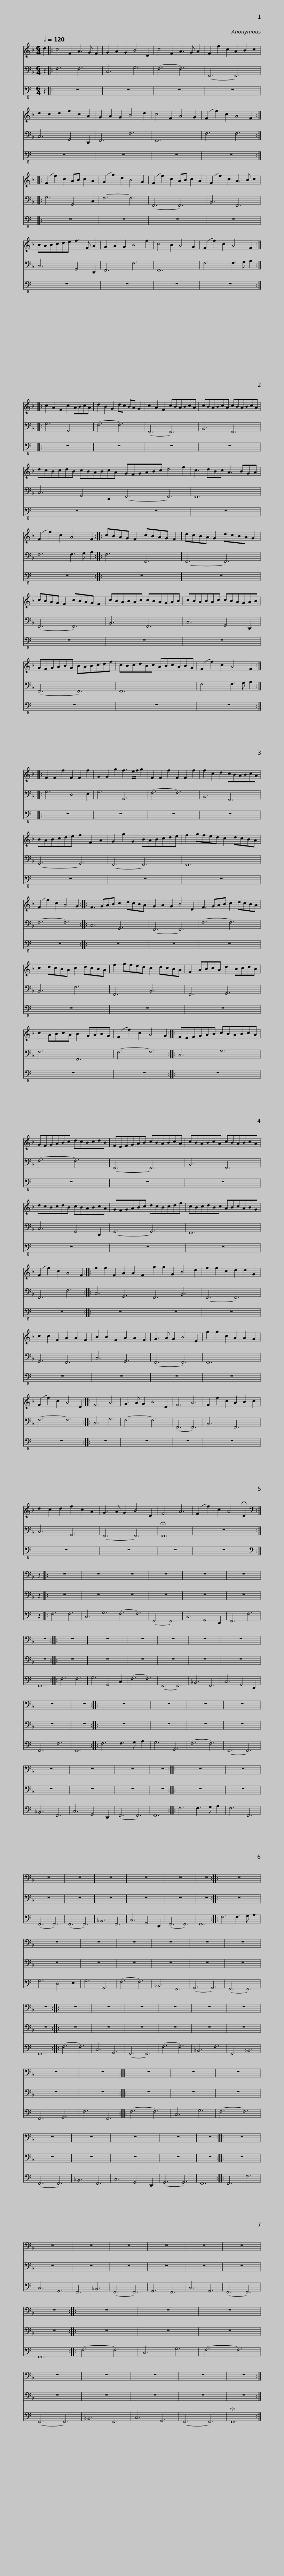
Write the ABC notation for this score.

X:1
%%score 1 2 3
L:1/8
Q:1/2=120
M:6/4
I:linebreak $
K:F
V:1 treble
V:2 bass
V:3 bass-8
V:1
 d2 |: c4 F2 A3 G F2 | G2 A2 G2 B4 D2 | c4 F2 A3 G A2 | F2 f2 c2 A2 B2 c2 |$ %5
 d2 c2 d2 f2 c2 A2 | G2 A2 G2 B4 d2 | c4 F2 A4 G2 | (F2 f2) c2 A4 F2 :: (F2 f2) c2 AB c2 A2 |$ %10
 (G2 g2) d2 B4 G2 | (F2 f2) c2 AB c2 A2 | (F2 f2) c2 A3 B c2 | BABcde f3 F A2 | G2 A2 G2 B4 f2 |$ %15
 c4 B2 A4 G2 | (F2 f2) c2 A4 F2 :: c2 A2 F2 c2 ABcA | d2 B2 G2 dc BA G2 | c2 A2 F2 cBABcA |$ %20
 cBABcA cBABcA | dcBcdB cBABcA | GFGABc d4 f2 | c3 dBc A3 BGA |$ (F2 f2) c2 A4 F2 :: %25
 cBAG F2 cBAG F2 | dcBA G2 dcBA G2 | cBAG F2 cBAG F2 |$ cBABAc cBAGAB | cBABAc cBAGAB | %30
 GFGABG BABcdf |$ cBcdBc ABcABG | (F2 f2) c2 A4 F2 :: F2 F2 f2 F2 F2 f2 | G2 G2 g2 f3 e/f/ g2 |$ %35
 F2 F2 f2 F2 F2 f2 | f2 c2 d2 cBABcA | BABcde f2 F2 A2 | G2 g2 G2 BABcde |$ f2 gfed c2 dcBA | %40
 (F2 f2) c2 A4 G2 :: F3 GAB c2 dcBA | G2 A2 G2 B4 D2 |$ F3 GAB c2 dcBA | c2 dcBA c2 dcBA | %45
 f2 gfed c2 dcBA | F2 ABcA d2 BcdB |$ c2 ABcA B2 GABG | (F2 f2) c2 A4 G2 :: FEFGAB cBABcA | %50
 GFGABc dcBcdB |$ FEFGAB cBABcA | cBABcA cBABcA | dcBcdB cBABcA |$ GFGABc dcBcdf | %55
 cBcdBc ABcABG | (F2 f2) c2 A4 F2 :: f2 f2 F2 A2 A2 F2 |$ g2 g2 G2 B4 d2 | f2 f2 c2 d2 d2 G2 | %60
 c2 c2 F2 A2 A2 F2 | B2 B2 F2 A2 A2 F2 | G3 A G2 B4 E2 |$ g2 g2 c2 A2 A2 G2 | (F2 f2) c2 A4 D2 :: %65
 F6 A6 | G3 A G2 B4 D2 | F6 A6 |$ F2 f2 c2 A2 B2 c2 | d2 c2 d2 f2 c2 A2 | %70
 G3 A G2 B4 D2 | F6 A6 | (F2 f2) c2 A4 !fermata!D2 :|$[K:bass] z2 |: z12 | %75
 z12 | z12 | z12 | z12 | z12 | %80
 z12 :: z12 |$ z12 | z12 | z12 | %85
 z12 | z12 | z12 | z12 :: z12 | %90
 z12 |$ z12 | z12 | z12 | z12 | %95
 z12 | z12 :: z12 | z12 | z12 |$ %100
 z12 | z12 | z12 | z12 | z12 :: %105
 z12 | z12 | z12 | z12 |$ z12 | %110
 z12 | z12 | z12 :: z12 | z12 | %115
 z12 | z12 | z12 |$ z12 | z12 | %120
 z12 :: z12 | z12 | z12 | z12 | %125
 z12 | z12 |$ z12 | z12 :: z12 | %130
 z12 | z12 | z12 | z12 | z12 | %135
 z12 |$ z12 :: z12 | z12 | z12 | %140
 z12 | z12 | z12 | z12 | z12 :| %145
V:2
 z2 |: F,6 F,6 | C,6 G,6 | (F,6 F,6) | (F,,6 F,,6) |$ %5
 C,6 G,,4 D,,2 | F,,6 F,6 | F,,12 | F,6 F,6 :: G,6 G,,4 C,2 |$ %10
 (F,6 F,6) | (F,,6 F,,6) | B,,6 F,,6 | C,6 G,,4 D,,2 | F,,6 F,6 |$ %15
 F,,12 | F,6 F,3 G, A,2 :: G,6 G,,6 | (F,6 F,6) | (F,,6 F,,6) |$ %20
 B,,6 F,,6 | C,6 G,,4 D,,2 | (F,,6 F,,6) | F,,12 |$ F,6 F,3 G, A,2 :: %25
 F,6 F,,6 | (F,,6 F,,6) | (F,,6 F,,6) |$ B,,6 F,,6 | C,6 G,,4 D,,2 | %30
 (F,,6 F,,6) |$ F,,12 | F,6 F,3 G, A,2 :: G,6 D,4 E,2 | G,6 G,,6 |$ %35
 (F,6 F,6) | B,,6 F,,6 | (G,,6 G,,6) | (F,,6 F,,6) |$ F,,12 | %40
 (F,6 F,6) :: C,6 G,,6 | (F,,6 F,,6) |$ (F,6 F,6) | B,,6 F,6 | %45
 F,,6 B,,6 | F,,6 G,,6 |$ F,6 F,,6 | (F,6 F,6) :: C,6 G,6 | %50
 (F,6 F,6) |$ (F,,6 F,,6) | B,,6 F,,6 | C,6 G,,4 D,,2 |$ (G,,6 G,,6) | %55
 F,,12 | F,,6 F,6 :: C,6 G,,6 |$ F,,6 B,,6 | (F,,6 F,,6) | %60
 G,,6 F,,6 | C,6 G,,6 | (F,,6 F,,6) |$ F,,12 | (F,6 F,6) :: %65
 C,6 G,6 | (F,6 F,6) | (F,,6 F,,6) |$ B,,6 F,,6 | C,6 G,,6 | %70
 (F,,6 F,,6) | !fermata!F,,12 | z12 :|$ z2 |: z12 | %75
 z12 | z12 | z12 | z12 | z12 | %80
 z12 :: z12 |$ z12 | z12 | z12 | %85
 z12 | z12 | z12 | z12 :: z12 | %90
 z12 |$ z12 | z12 | z12 | z12 | %95
 z12 | z12 :: z12 | z12 | z12 |$ %100
 z12 | z12 | z12 | z12 | z12 :: %105
 z12 | z12 | z12 | z12 |$ z12 | %110
 z12 | z12 | z12 :: z12 | z12 | %115
 z12 | z12 | z12 |$ z12 | z12 | %120
 z12 :: z12 | z12 | z12 | z12 | %125
 z12 | z12 |$ z12 | z12 :: z12 | %130
 z12 | z12 | z12 | z12 | z12 | %135
 z12 |$ z12 :: z12 | z12 | z12 | %140
 z12 | z12 | z12 | z12 | z12 :| %145
V:3
[K:C] z2 |: z12 | z12 | z12 | z12 |$ %5
 z12 | z12 | z12 | z12 :: z12 |$ %10
 z12 | z12 | z12 | z12 | z12 |$ %15
 z12 | z12 :: z12 | z12 | z12 |$ %20
 z12 | z12 | z12 | z12 |$ z12 :: %25
 z12 | z12 | z12 |$ z12 | z12 | %30
 z12 |$ z12 | z12 :: z12 | z12 |$ %35
 z12 | z12 | z12 | z12 |$ z12 | %40
 z12 :: z12 | z12 |$ z12 | z12 | %45
 z12 | z12 |$ z12 | z12 :: z12 | %50
 z12 |$ z12 | z12 | z12 |$ z12 | %55
 z12 | z12 :: z12 |$ z12 | z12 | %60
 z12 | z12 | z12 |$ z12 | z12 :: %65
 z12 | z12 | z12 |$ z12 | z12 | %70
 z12 | z12 | z12 :|$[K:bass] z2 |: F,6 F,6 | %75
 C,6 G,6 | (F,6 F,6) | (F,,6 F,,6) | C,6 G,,4 D,,2 | F,,6 F,6 | %80
 F,,12 :: F,6 F,6 |$ G,6 G,,4 C,2 | (F,6 F,6) | (F,,6 F,,6) | %85
 _B,,6 F,,6 | C,6 G,,4 D,,2 | F,,6 F,6 | F,,12 :: F,6 F,3 G, A,2 | %90
 G,6 G,,6 |$ (F,6 F,6) | (F,,6 F,,6) | _B,,6 F,,6 | C,6 G,,4 D,,2 | %95
 (F,,6 F,,6) | F,,12 :: F,6 F,3 G, A,2 | F,6 F,,6 | (F,,6 F,,6) |$ %100
 (F,,6 F,,6) | _B,,6 F,,6 | C,6 G,,4 D,,2 | (F,,6 F,,6) | F,,12 :: %105
 F,6 F,3 G, A,2 | G,6 D,4 E,2 | G,6 G,,6 | (F,6 F,6) |$ _B,,6 F,,6 | %110
 (G,,6 G,,6) | (F,,6 F,,6) | F,,12 :: (F,6 F,6) | C,6 G,,6 | %115
 (F,,6 F,,6) | (F,6 F,6) | _B,,6 F,6 |$ F,,6 _B,,6 | F,,6 G,,6 | %120
 F,6 F,,6 :: (F,6 F,6) | C,6 G,6 | (F,6 F,6) | (F,,6 F,,6) | %125
 _B,,6 F,,6 | C,6 G,,4 D,,2 |$ (G,,6 G,,6) | F,,12 :: F,,6 F,6 | %130
 C,6 G,,6 | F,,6 _B,,6 | (F,,6 F,,6) | G,,6 F,,6 | C,6 G,,6 | %135
 (F,,6 F,,6) |$ F,,12 :: (F,6 F,6) | C,6 G,6 | (F,6 F,6) | %140
 (F,,6 F,,6) | _B,,6 F,,6 | C,6 G,,6 | (F,,6 F,,6) | !fermata!F,,12 :| %145
